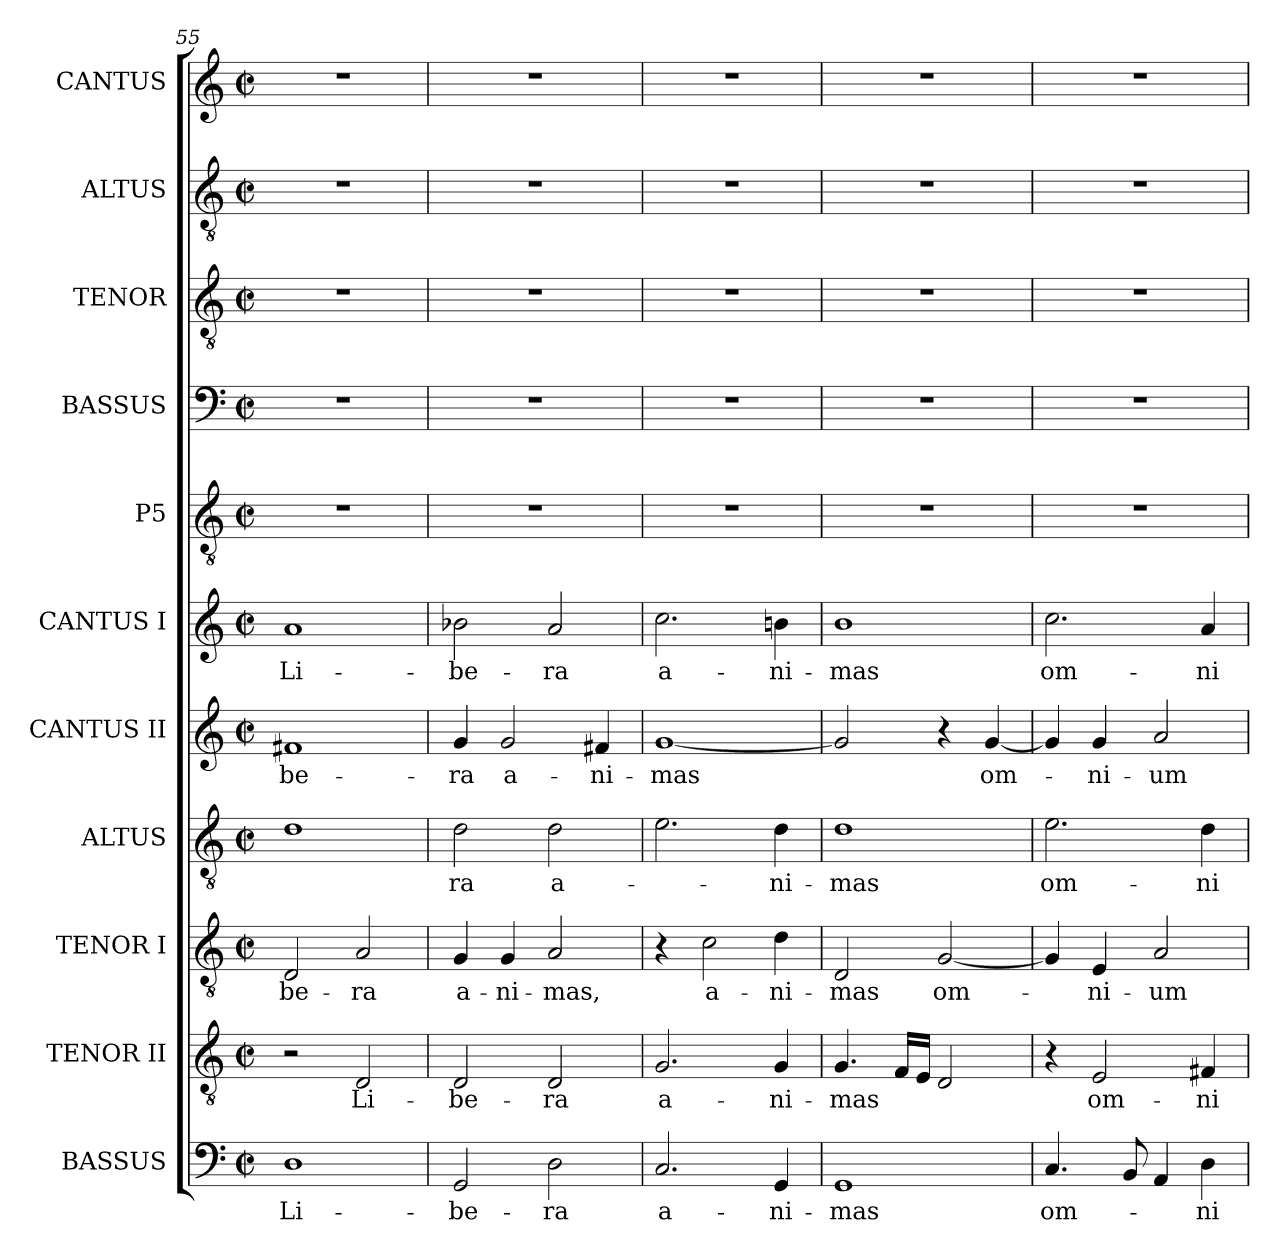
**kern	**text	**kern	**text	**kern	**text	**kern	**text	**kern	**text	**kern	**text	**kern	**kern	**kern	**kern	**kern
*part11	*part11	*part10	*part10	*part9	*part9	*part8	*part8	*part7	*part7	*part6	*part6	*part5	*part4	*part3	*part2	*part1
*staff11	*staff11	*staff10	*staff10	*staff9	*staff9	*staff8	*staff8	*staff7	*staff7	*staff6	*staff6	*staff5	*staff4	*staff3	*staff2	*staff1
*I"BASSUS	*	*I"TENOR II	*	*I"TENOR I	*	*I"ALTUS	*	*I"CANTUS II	*	*I"CANTUS I	*	*I"P5	*I"BASSUS	*I"TENOR	*I"ALTUS	*I"CANTUS
*I'B.	*	*I'T. II	*	*I'T. I	*	*I'A.	*	*I'C. II	*	*I'C. I	*	*	*I'B.	*I'T.	*I'A.	*I'C.
*clefF4	*	*clefGv2	*	*clefGv2	*	*clefGv2	*	*clefG2	*	*clefG2	*	*clefGv2	*clefF4	*clefGv2	*clefGv2	*clefG2
*	*	*ITrd7c12	*	*ITrd7c12	*	*ITrd7c12	*	*	*	*	*	*ITrd7c12	*	*ITrd7c12	*ITrd7c12	*
*k[]	*	*k[]	*	*k[]	*	*k[]	*	*k[]	*	*k[]	*	*k[]	*k[]	*k[]	*k[]	*k[]
*a:	*	*a:	*	*a:	*	*a:	*	*a:	*	*a:	*	*a:	*a:	*a:	*a:	*a:
*M2/2	*	*M2/2	*	*M2/2	*	*M2/2	*	*M2/2	*	*M2/2	*	*M2/2	*M2/2	*M2/2	*M2/2	*M2/2
*met(c|)	*	*met(c|)	*	*met(c|)	*	*met(c|)	*	*met(c|)	*	*met(c|)	*	*met(c|)	*met(c|)	*met(c|)	*met(c|)	*met(c|)
=55	=55	=55	=55	=55	=55	=55	=55	=55	=55	=55	=55	=55	=55	=55	=55	=55
!	!LO:LY:b:color=#000000	!	!	!	!	!	!	!	!	!	!	!	!	!	!	!
!	!	!	!	!	!LO:LY:b:color=#000000	!	!	!	!	!	!	!	!	!	!	!
!	!	!	!	!	!	!	!	!	!LO:LY:b:color=#000000	!	!	!	!	!	!	!
!	!	!	!	!	!	!	!	!	!	!	!LO:LY:b:color=#000000	!	!	!	!	!
1Di	Li-	2r	.	2DDi/	-be-	1Di	.	1f#Xi	-be-	1ai	Li-	1r	1r	1r	1r	1r
!	!	!	!LO:LY:b:color=#000000	!	!	!	!	!	!	!	!	!	!	!	!	!
!	!	!	!	!	!LO:LY:b:color=#000000	!	!	!	!	!	!	!	!	!	!	!
.	.	2DDi/	Li-	2AAi/	-ra	.	.	.	.	.	.	.	.	.	.	.
=56	=56	=56	=56	=56	=56	=56	=56	=56	=56	=56	=56	=56	=56	=56	=56	=56
!	!LO:LY:b:color=#000000	!	!	!	!	!	!	!	!	!	!	!	!	!	!	!
!	!	!	!LO:LY:b:color=#000000	!	!	!	!	!	!	!	!	!	!	!	!	!
!	!	!	!	!	!LO:LY:b:color=#000000	!	!	!	!	!	!	!	!	!	!	!
!	!	!	!	!	!	!	!LO:LY:b:color=#000000	!	!	!	!	!	!	!	!	!
!	!	!	!	!	!	!	!	!	!LO:LY:b:color=#000000	!	!	!	!	!	!	!
!	!	!	!	!	!	!	!	!	!	!	!LO:LY:b:color=#000000	!	!	!	!	!
2GGi/	-be-	2DDi/	-be-	4GGi/	a-	2Di\	-ra	4gi/	-ra	2b-Xi\	-be-	1r	1r	1r	1r	1r
!	!	!	!	!	!LO:LY:b:color=#000000	!	!	!	!	!	!	!	!	!	!	!
!	!	!	!	!	!	!	!	!	!LO:LY:b:color=#000000	!	!	!	!	!	!	!
.	.	.	.	4GGi/	-ni-	.	.	2gi/	a-	.	.	.	.	.	.	.
!	!LO:LY:b:color=#000000	!	!	!	!	!	!	!	!	!	!	!	!	!	!	!
!	!	!	!LO:LY:b:color=#000000	!	!	!	!	!	!	!	!	!	!	!	!	!
!	!	!	!	!	!LO:LY:b:color=#000000	!	!	!	!	!	!	!	!	!	!	!
!	!	!	!	!	!	!	!LO:LY:b:color=#000000	!	!	!	!	!	!	!	!	!
!	!	!	!	!	!	!	!	!	!	!	!LO:LY:b:color=#000000	!	!	!	!	!
2Di\	-ra	2DDi/	-ra	2AAi/	-mas,	2Di\	a-	.	.	2ai/	-ra	.	.	.	.	.
!	!	!	!	!	!	!	!	!	!LO:LY:b:color=#000000	!	!	!	!	!	!	!
.	.	.	.	.	.	.	.	4f#Xi/	-ni-	.	.	.	.	.	.	.
=57	=57	=57	=57	=57	=57	=57	=57	=57	=57	=57	=57	=57	=57	=57	=57	=57
!	!LO:LY:b:color=#000000	!	!	!	!	!	!	!	!	!	!	!	!	!	!	!
!	!	!	!LO:LY:b:color=#000000	!	!	!	!	!	!	!	!	!	!	!	!	!
!	!	!	!	!	!	!	!	!	!LO:LY:b:color=#000000	!	!	!	!	!	!	!
!	!	!	!	!	!	!	!	!	!	!	!LO:LY:b:color=#000000	!	!	!	!	!
2.Ci/	a-	2.GGi/	a-	4r	.	2.Ei\	.	[1gi	-mas	2.cci\	a-	1r	1r	1r	1r	1r
!	!	!	!	!	!LO:LY:b:color=#000000	!	!	!	!	!	!	!	!	!	!	!
.	.	.	.	2Ci\	a-	.	.	.	.	.	.	.	.	.	.	.
!	!LO:LY:b:color=#000000	!	!	!	!	!	!	!	!	!	!	!	!	!	!	!
!	!	!	!LO:LY:b:color=#000000	!	!	!	!	!	!	!	!	!	!	!	!	!
!	!	!	!	!	!LO:LY:b:color=#000000	!	!	!	!	!	!	!	!	!	!	!
!	!	!	!	!	!	!	!LO:LY:b:color=#000000	!	!	!	!	!	!	!	!	!
!	!	!	!	!	!	!	!	!	!	!	!LO:LY:b:color=#000000	!	!	!	!	!
4GGi/	-ni-	4GGi/	-ni-	4Di\	-ni-	4Di\	-ni-	.	.	4bni\	-ni-	.	.	.	.	.
=58	=58	=58	=58	=58	=58	=58	=58	=58	=58	=58	=58	=58	=58	=58	=58	=58
!	!LO:LY:b:color=#000000	!	!	!	!	!	!	!	!	!	!	!	!	!	!	!
!	!	!	!LO:LY:b:color=#000000	!	!	!	!	!	!	!	!	!	!	!	!	!
!	!	!	!	!	!LO:LY:b:color=#000000	!	!	!	!	!	!	!	!	!	!	!
!	!	!	!	!	!	!	!LO:LY:b:color=#000000	!	!	!	!	!	!	!	!	!
!	!	!	!	!	!	!	!	!	!	!	!LO:LY:b:color=#000000	!	!	!	!	!
1GGi	-mas	4.GGi/	-mas	2DDi/	-mas	1Di	-mas	2gi/]	.	1bi	-mas	1r	1r	1r	1r	1r
.	.	16FFi/LL	.	.	.	.	.	.	.	.	.	.	.	.	.	.
.	.	16EEi/JJ	.	.	.	.	.	.	.	.	.	.	.	.	.	.
!	!	!	!	!	!LO:LY:b:color=#000000	!	!	!	!	!	!	!	!	!	!	!
.	.	2DDi/	.	[2GGi/	om-	.	.	4r	.	.	.	.	.	.	.	.
!	!	!	!	!	!	!	!	!	!LO:LY:b:color=#000000	!	!	!	!	!	!	!
.	.	.	.	.	.	.	.	[4gi/	om-	.	.	.	.	.	.	.
=59	=59	=59	=59	=59	=59	=59	=59	=59	=59	=59	=59	=59	=59	=59	=59	=59
!	!LO:LY:b:color=#000000	!	!	!	!	!	!	!	!	!	!	!	!	!	!	!
!	!	!	!	!	!	!	!LO:LY:b:color=#000000	!	!	!	!	!	!	!	!	!
!	!	!	!	!	!	!	!	!	!	!	!LO:LY:b:color=#000000	!	!	!	!	!
4.Ci/	om-	4r	.	4GGi/]	.	2.Ei\	om-	4gi/]	.	2.cci\	om-	1r	1r	1r	1r	1r
!	!	!	!LO:LY:b:color=#000000	!	!	!	!	!	!	!	!	!	!	!	!	!
!	!	!	!	!	!LO:LY:b:color=#000000	!	!	!	!	!	!	!	!	!	!	!
!	!	!	!	!	!	!	!	!	!LO:LY:b:color=#000000	!	!	!	!	!	!	!
.	.	2EEi/	om-	4EEi/	-ni-	.	.	4gi/	-ni-	.	.	.	.	.	.	.
8BBi/	.	.	.	.	.	.	.	.	.	.	.	.	.	.	.	.
!	!	!	!	!	!LO:LY:b:color=#000000	!	!	!	!	!	!	!	!	!	!	!
!	!	!	!	!	!	!	!	!	!LO:LY:b:color=#000000	!	!	!	!	!	!	!
4AAi/	.	.	.	2AAi/	-um	.	.	2ai/	-um	.	.	.	.	.	.	.
!	!LO:LY:b:color=#000000	!	!	!	!	!	!	!	!	!	!	!	!	!	!	!
!	!	!	!LO:LY:b:color=#000000	!	!	!	!	!	!	!	!	!	!	!	!	!
!	!	!	!	!	!	!	!LO:LY:b:color=#000000	!	!	!	!	!	!	!	!	!
!	!	!	!	!	!	!	!	!	!	!	!LO:LY:b:color=#000000	!	!	!	!	!
4Di\	-ni-	4FF#Xi/	-ni-	.	.	4Di\	-ni-	.	.	4ai/	-ni-	.	.	.	.	.
=	=	=	=	=	=	=	=	=	=	=	=	=	=	=	=	=
*-	*-	*-	*-	*-	*-	*-	*-	*-	*-	*-	*-	*-	*-	*-	*-	*-
